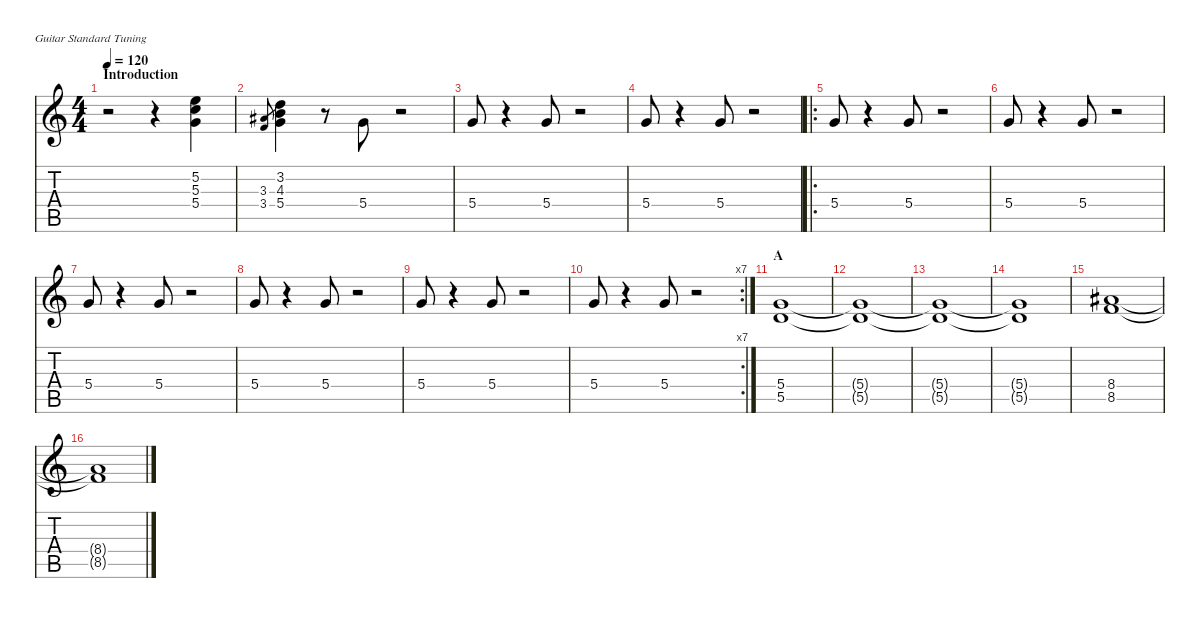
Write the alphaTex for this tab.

\defaultSystemsLayout 4
\hideDynamics
\bracketExtendMode nobrackets
\singleTrackTrackNamePolicy hidden
\multiTrackTrackNamePolicy hidden
\otherSystemsTrackNameOrientation horizontal
\track ("Guitar 2 (Ray White)" "el.guit.") {instrument electricguitarclean}
\staff {score tabs}
\tuning (E4 B3 G3 D3 A2 E2)
\ts (4 4)
\section ("" "Introduction")
\tempo 120
\clef g2
\ks c
r.2{dy fff instrument electricguitarclean beam Down} r.4{beam Down} (5.2 5.3 5.4).4{beam Down} |
(3.3{acc #} 3.4).8{gr dy ff beam Up} (3.2 4.3 5.4).4{dy fff beam Down} r.8{beam Down} 5.4.8{beam Up} r.2{beam Up} |
5.4.8{beam Up} r.4{beam Up} 5.4.8{beam Up} r.2{beam Up} |
5.4.8{beam Up} r.4{beam Up} 5.4.8{beam Up} r.2{beam Up} |
\ro
5.4.8{beam Up} r.4{beam Up} 5.4.8{beam Up} r.2{beam Up} |
5.4.8{beam Up} r.4{beam Up} 5.4.8{beam Up} r.2{beam Up} |
5.4.8{beam Up} r.4{beam Up} 5.4.8{beam Up} r.2{beam Up} |
5.4.8{beam Up} r.4{beam Up} 5.4.8{beam Up} r.2{beam Up} |
5.4.8{beam Up} r.4{beam Up} 5.4.8{beam Up} r.2{beam Up} |
\rc 7
5.4.8{beam Up} r.4{beam Up} 5.4.8{beam Up} r.2{beam Up} |
\section ("" "A")
(5.4 5.5).1{instrument distortionguitar beam Up} |
(5.4{t} 5.5{t}).1{dy f beam Up} |
(5.4{t} 5.5{t}).1{beam Up} |
(5.4{t} 5.5{t}).1{beam Up} |
(8.4{acc #} 8.5).1{dy fff beam Up} |
(8.4{t acc #} 8.5{t}).1{dy f beam Up}
